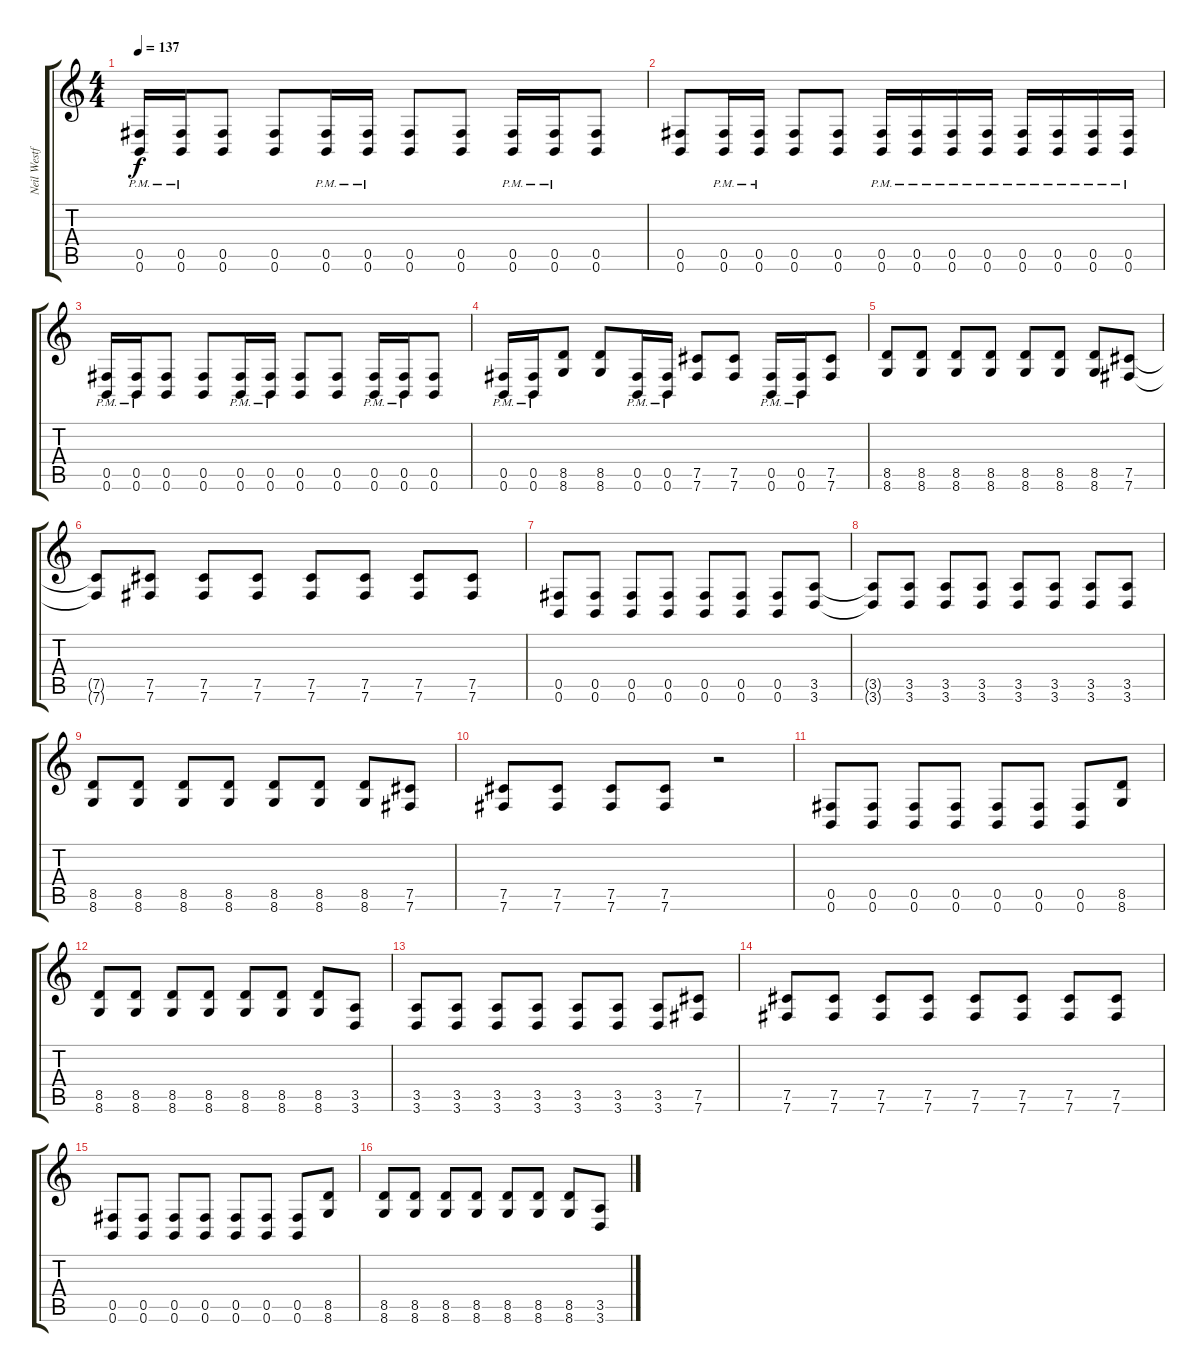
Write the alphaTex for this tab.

\track ("Neil Westfall / Rhythm Guitar" "Neil Westf") {instrument distortionguitar}
\staff {score tabs}
\tuning (Db4 Ab3 E3 B2 Gb2 B1) {hide}
\ts (4 4)
\tempo 137
\clef g2
\ks c
(0.5{pm} 0.6{pm}).16{dy f} (0.5{pm} 0.6{pm}).16 (0.5 0.6).8 (0.5 0.6).8 (0.5{pm} 0.6{pm}).16 (0.5{pm} 0.6{pm}).16 (0.5 0.6).8 (0.5 0.6).8 (0.5{pm} 0.6{pm}).16 (0.5{pm} 0.6{pm}).16 (0.5 0.6).8 |
(0.5 0.6).8 (0.5{pm} 0.6{pm}).16 (0.5{pm} 0.6{pm}).16 (0.5 0.6).8 (0.5 0.6).8 (0.5{pm} 0.6{pm}).16 (0.5{pm} 0.6{pm}).16 (0.5{pm} 0.6{pm}).16 (0.5{pm} 0.6{pm}).16 (0.5{pm} 0.6{pm}).16 (0.5{pm} 0.6{pm}).16 (0.5{pm} 0.6{pm}).16 (0.5{pm} 0.6{pm}).16 |
(0.5{pm} 0.6{pm}).16 (0.5{pm} 0.6{pm}).16 (0.5 0.6).8 (0.5 0.6).8 (0.5{pm} 0.6{pm}).16 (0.5{pm} 0.6{pm}).16 (0.5 0.6).8 (0.5 0.6).8 (0.5{pm} 0.6{pm}).16 (0.5{pm} 0.6{pm}).16 (0.5 0.6).8 |
(0.5{pm} 0.6{pm}).16 (0.5{pm} 0.6{pm}).16 (8.5 8.6).8 (8.5 8.6).8 (0.5{pm} 0.6{pm}).16 (0.5{pm} 0.6{pm}).16 (7.5 7.6).8 (7.5 7.6).8 (0.5{pm} 0.6{pm}).16 (0.5{pm} 0.6{pm}).16 (7.5 7.6).8 |
(8.5 8.6).8 (8.5 8.6).8 (8.5 8.6).8 (8.5 8.6).8 (8.5 8.6).8 (8.5 8.6).8 (8.5 8.6).8 (7.5 7.6).8 |
(7.5{t} 7.6{t}).8 (7.5 7.6).8 (7.5 7.6).8 (7.5 7.6).8 (7.5 7.6).8 (7.5 7.6).8 (7.5 7.6).8 (7.5 7.6).8 |
(0.5 0.6).8 (0.5 0.6).8 (0.5 0.6).8 (0.5 0.6).8 (0.5 0.6).8 (0.5 0.6).8 (0.5 0.6).8 (3.5 3.6).8 |
(3.5{t} 3.6{t}).8 (3.5 3.6).8 (3.5 3.6).8 (3.5 3.6).8 (3.5 3.6).8 (3.5 3.6).8 (3.5 3.6).8 (3.5 3.6).8 |
(8.5 8.6).8 (8.5 8.6).8 (8.5 8.6).8 (8.5 8.6).8 (8.5 8.6).8 (8.5 8.6).8 (8.5 8.6).8 (7.5 7.6).8 |
(7.5 7.6).8 (7.5 7.6).8 (7.5 7.6).8 (7.5 7.6).8 r.2 |
(0.5 0.6).8 (0.5 0.6).8 (0.5 0.6).8 (0.5 0.6).8 (0.5 0.6).8 (0.5 0.6).8 (0.5 0.6).8 (8.5 8.6).8 |
(8.5 8.6).8 (8.5 8.6).8 (8.5 8.6).8 (8.5 8.6).8 (8.5 8.6).8 (8.5 8.6).8 (8.5 8.6).8 (3.5 3.6).8 |
(3.5 3.6).8 (3.5 3.6).8 (3.5 3.6).8 (3.5 3.6).8 (3.5 3.6).8 (3.5 3.6).8 (3.5 3.6).8 (7.5 7.6).8 |
(7.5 7.6).8 (7.5 7.6).8 (7.5 7.6).8 (7.5 7.6).8 (7.5 7.6).8 (7.5 7.6).8 (7.5 7.6).8 (7.5 7.6).8 |
(0.5 0.6).8 (0.5 0.6).8 (0.5 0.6).8 (0.5 0.6).8 (0.5 0.6).8 (0.5 0.6).8 (0.5 0.6).8 (8.5 8.6).8 |
(8.5 8.6).8 (8.5 8.6).8 (8.5 8.6).8 (8.5 8.6).8 (8.5 8.6).8 (8.5 8.6).8 (8.5 8.6).8 (3.5 3.6).8
